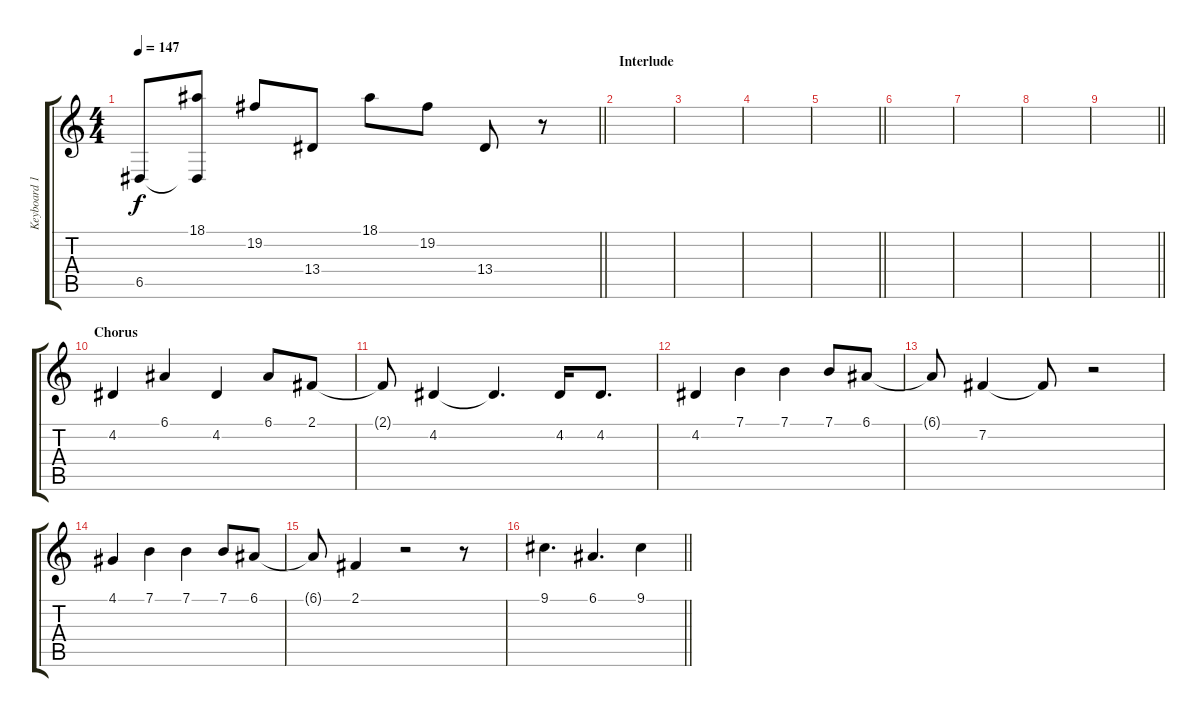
\track ("Keyboard 1" "Keyboard 1") {instrument lead2sawtooth}
\staff {score tabs}
\tuning (E4 B3 G3 D3 A2 E2) {hide}
\ts (4 4)
\tempo 147
\clef g2
\barLineRight lightlight
\ks c
6.5{t}.8{dy f} (18.1 6.5{t}).8 19.2.8 13.4.8 18.1.8 19.2.8 13.4.8 r.8 |
\section ("" "Interlude")
|
|
|
\barLineRight lightlight
|
|
|
|
\barLineRight lightlight
|
\section ("" "Chorus")
4.2.4 6.1.4 4.2.4 6.1.8 2.1.8 |
2.1{t}.8 4.2.4 4.2{t}.4{d} 4.2.16 4.2.8{d} |
4.2.4 7.1.4 7.1.4 7.1.8 6.1.8 |
6.1{t}.8 7.2.4 7.2{t}.8 r.2 |
4.1.4 7.1.4 7.1.4 7.1.8 6.1.8 |
6.1{t}.8 2.1.4 r.2 r.8 |
\barLineRight lightlight
9.1.4{d} 6.1.4{d} 9.1.4
